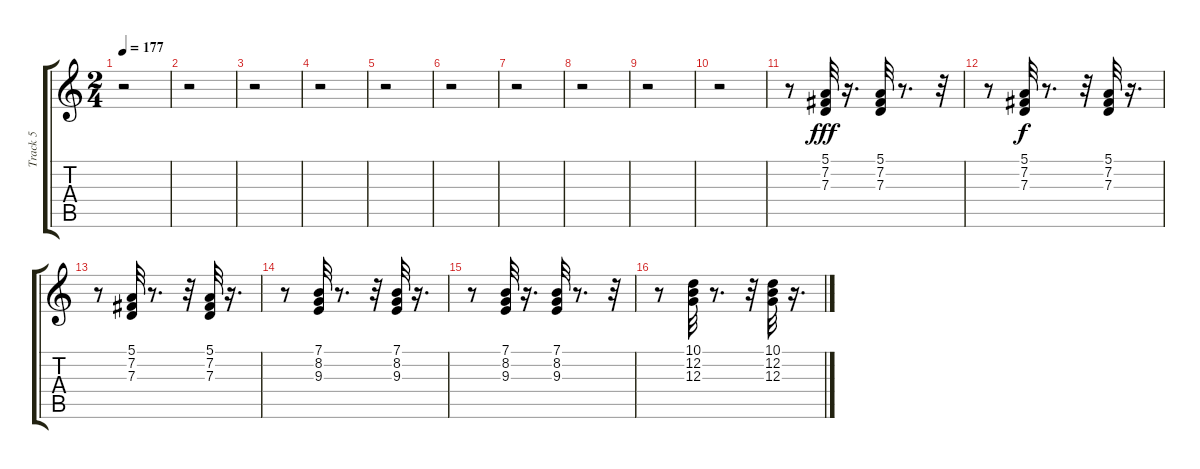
\track ("Track 5" "Track 5") {instrument trombone}
\staff {score tabs}
\tuning (E4 B3 G3 D3 A2 E2) {hide}
\ts (2 4)
\tempo 177
\clef g2
\ks c
r.2{dy fff} |
r.2 |
r.2 |
r.2 |
r.2 |
r.2 |
r.2 |
r.2 |
r.2 |
r.2 |
r.8 (5.1 7.2 7.3).32 r.16{d} (5.1 7.2 7.3).32 r.8{d} r.32 |
r.8 (5.1 7.2 7.3).32{dy f} r.8{d} r.32 (5.1 7.2 7.3).32 r.16{d} |
r.8 (5.1 7.2 7.3).32 r.8{d} r.32 (5.1 7.2 7.3).32 r.16{d} |
r.8 (7.1 8.2 9.3).32 r.8{d} r.32 (7.1 8.2 9.3).32 r.16{d} |
r.8 (7.1 8.2 9.3).32 r.16{d} (7.1 8.2 9.3).32 r.8{d} r.32 |
r.8 (10.1 12.2 12.3).32 r.8{d} r.32 (10.1 12.2 12.3).32 r.16{d}
